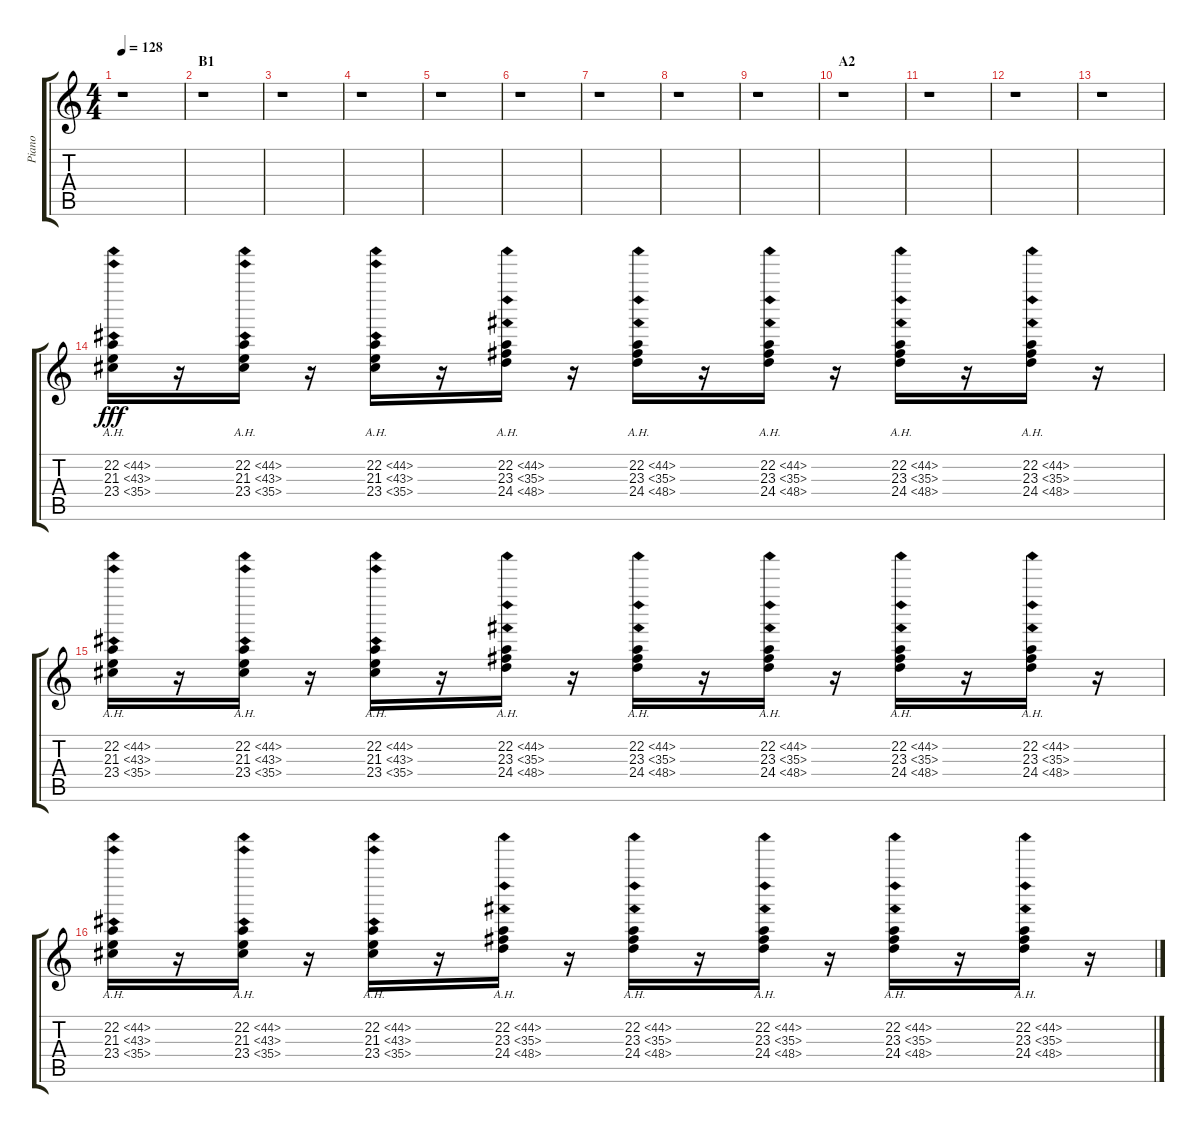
\track ("Piano" "Piano") {instrument acousticgrandpiano}
\staff {score tabs}
\tuning (E4 B3 G3 D3 A2 E2) {hide}
\ts (4 4)
\tempo 128
\clef g2
\ks c
r.1{dy fff} |
\section ("" "B1")
r.1 |
r.1 |
r.1 |
r.1 |
r.1 |
r.1 |
r.1 |
r.1 |
\section ("" "A2")
r.1 |
r.1 |
r.1 |
r.1 |
(22.2{ah 22} 21.3{ah 22} 23.4{ah 12}).16 r.16 (22.2{ah 22} 21.3{ah 22} 23.4{ah 12}).16 r.16 (22.2{ah 22} 21.3{ah 22} 23.4{ah 12}).16 r.16 (22.2{ah 22} 23.3{ah 12} 24.4{ah 24}).16 r.16 (22.2{ah 22} 23.3{ah 12} 24.4{ah 24}).16 r.16 (22.2{ah 22} 23.3{ah 12} 24.4{ah 24}).16 r.16 (22.2{ah 22} 23.3{ah 12} 24.4{ah 24}).16 r.16 (22.2{ah 22} 23.3{ah 12} 24.4{ah 24}).16 r.16 |
(22.2{ah 22} 21.3{ah 22} 23.4{ah 12}).16 r.16 (22.2{ah 22} 21.3{ah 22} 23.4{ah 12}).16 r.16 (22.2{ah 22} 21.3{ah 22} 23.4{ah 12}).16 r.16 (22.2{ah 22} 23.3{ah 12} 24.4{ah 24}).16 r.16 (22.2{ah 22} 23.3{ah 12} 24.4{ah 24}).16 r.16 (22.2{ah 22} 23.3{ah 12} 24.4{ah 24}).16 r.16 (22.2{ah 22} 23.3{ah 12} 24.4{ah 24}).16 r.16 (22.2{ah 22} 23.3{ah 12} 24.4{ah 24}).16 r.16 |
(22.2{ah 22} 21.3{ah 22} 23.4{ah 12}).16 r.16 (22.2{ah 22} 21.3{ah 22} 23.4{ah 12}).16 r.16 (22.2{ah 22} 21.3{ah 22} 23.4{ah 12}).16 r.16 (22.2{ah 22} 23.3{ah 12} 24.4{ah 24}).16 r.16 (22.2{ah 22} 23.3{ah 12} 24.4{ah 24}).16 r.16 (22.2{ah 22} 23.3{ah 12} 24.4{ah 24}).16 r.16 (22.2{ah 22} 23.3{ah 12} 24.4{ah 24}).16 r.16 (22.2{ah 22} 23.3{ah 12} 24.4{ah 24}).16 r.16
